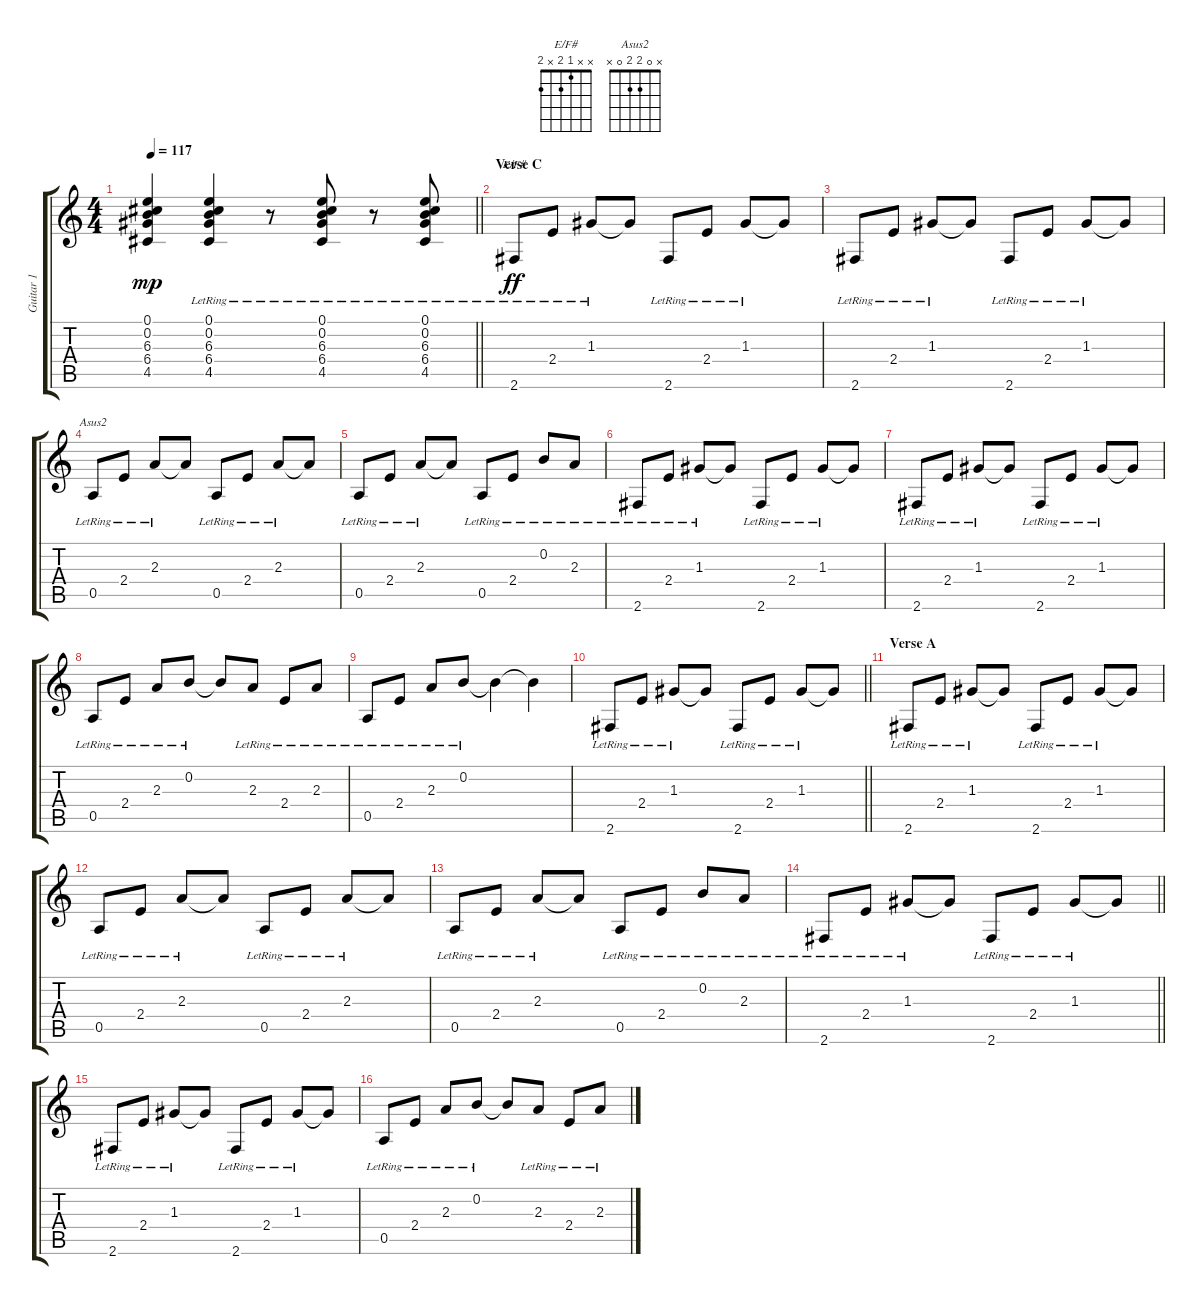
\track ("Guitar 1" "Guitar 1") {instrument electricguitarclean}
\staff {score tabs}
\tuning (E4 B3 G3 D3 A2 E2) {hide}
\chord ("E/F#" x x 1 2 x 2)
\chord ("Asus2" x 0 2 2 0 x)
\ts (4 4)
\tempo 117
\clef g2
\barLineRight lightlight
\ks c
(0.1{t} 0.2{t} 6.3{t} 6.4{t} 4.5{t}).4{dy mp} (0.1{lr} 0.2{lr} 6.3{lr} 6.4{lr} 4.5{lr}).4 r.8 (0.1{lr} 0.2{lr} 6.3{lr} 6.4{lr} 4.5{lr}).8 r.8 (0.1{lr} 0.2{lr} 6.3{lr} 6.4{lr} 4.5{lr}).8 |
\section ("" "Verse C")
2.6{lr}.8{ch "E/F#" dy ff} 2.4{lr}.8 1.3{lr}.8 1.3{t}.8 2.6{lr}.8 2.4{lr}.8 1.3{lr}.8 1.3{t}.8 |
2.6{lr}.8 2.4{lr}.8 1.3{lr}.8 1.3{t}.8 2.6{lr}.8 2.4{lr}.8 1.3{lr}.8 1.3{t}.8 |
0.5{lr}.8{ch "Asus2"} 2.4{lr}.8 2.3{lr}.8 2.3{t}.8 0.5{lr}.8 2.4{lr}.8 2.3{lr}.8 2.3{t}.8 |
0.5{lr}.8 2.4{lr}.8 2.3{lr}.8 2.3{t}.8 0.5{lr}.8 2.4{lr}.8 0.2{lr}.8 2.3{lr}.8 |
2.6{lr}.8 2.4{lr}.8 1.3{lr}.8 1.3{t}.8 2.6{lr}.8 2.4{lr}.8 1.3{lr}.8 1.3{t}.8 |
2.6{lr}.8 2.4{lr}.8 1.3{lr}.8 1.3{t}.8 2.6{lr}.8 2.4{lr}.8 1.3{lr}.8 1.3{t}.8 |
0.5{lr}.8 2.4{lr}.8 2.3{lr}.8 0.2{lr}.8 0.2{t}.8 2.3{lr}.8 2.4{lr}.8 2.3{lr}.8 |
0.5{lr}.8 2.4{lr}.8 2.3{lr}.8 0.2{lr}.8 0.2{t}.4 0.2{t}.4 |
\barLineRight lightlight
2.6{lr}.8 2.4{lr}.8 1.3{lr}.8 1.3{t}.8 2.6{lr}.8 2.4{lr}.8 1.3{lr}.8 1.3{t}.8 |
\section ("" "Verse A")
2.6{lr}.8 2.4{lr}.8 1.3{lr}.8 1.3{t}.8 2.6{lr}.8 2.4{lr}.8 1.3{lr}.8 1.3{t}.8 |
0.5{lr}.8 2.4{lr}.8 2.3{lr}.8 2.3{t}.8 0.5{lr}.8 2.4{lr}.8 2.3{lr}.8 2.3{t}.8 |
0.5{lr}.8 2.4{lr}.8 2.3{lr}.8 2.3{t}.8 0.5{lr}.8 2.4{lr}.8 0.2{lr}.8 2.3{lr}.8 |
\barLineRight lightlight
2.6{lr}.8 2.4{lr}.8 1.3{lr}.8 1.3{t}.8 2.6{lr}.8 2.4{lr}.8 1.3{lr}.8 1.3{t}.8 |
2.6{lr}.8 2.4{lr}.8 1.3{lr}.8 1.3{t}.8 2.6{lr}.8 2.4{lr}.8 1.3{lr}.8 1.3{t}.8 |
0.5{lr}.8 2.4{lr}.8 2.3{lr}.8 0.2{lr}.8 0.2{t}.8 2.3{lr}.8 2.4{lr}.8 2.3{lr}.8
